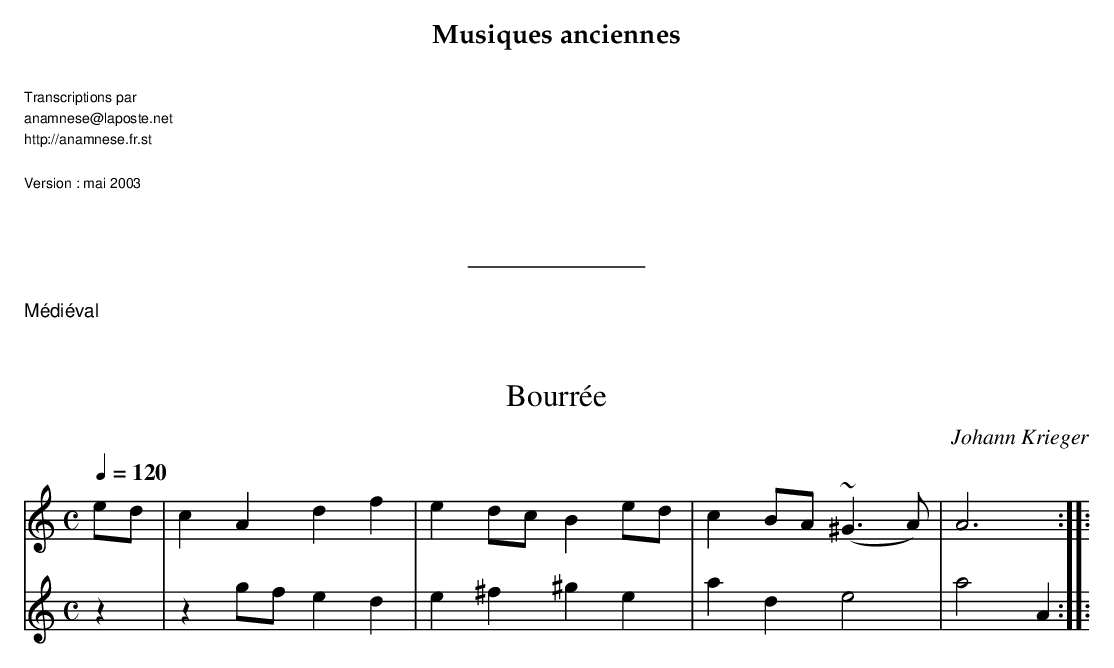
X:1
T:Bourrée
C:Johann Krieger
M:C
L:1/8
Q:1/4=120
K:C
V:1
ed | c2 A2 d2f2 | e2 dc B2 ed | c2 BA (~^G3A) | A6 ::
V:2
z2 | z2 gfe2d2 | e2 ^f2 ^g2 e2 | a2 d2 e4 | a4 A2 ::
